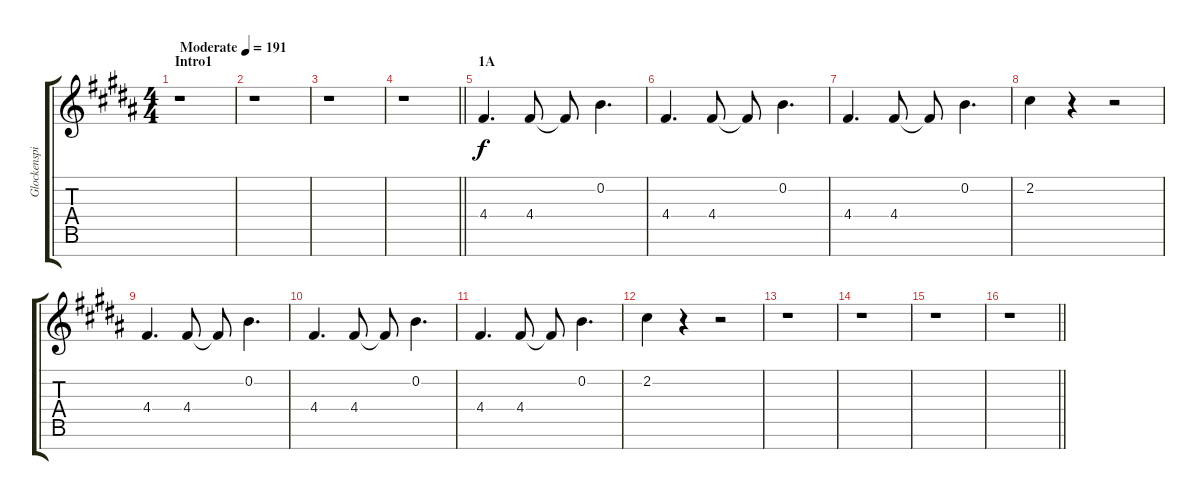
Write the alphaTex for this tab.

\track ("Glockenspiel" "Glockenspi") {instrument glockenspiel}
\staff {score tabs}
\tuning (E5 B4 G4 D4 A3 E3 B2) {hide}
\ts (4 4)
\section ("" "Intro1")
\tempo (191 "Moderate")
\clef g2
\ks b
r.1{dy f instrument glockenspiel} |
r.1 |
r.1 |
\barLineRight lightlight
r.1 |
\section ("" "1A")
4.4.4{d} 4.4.8 4.4{t}.8 0.2.4{d} |
4.4.4{d} 4.4.8 4.4{t}.8 0.2.4{d} |
4.4.4{d} 4.4.8 4.4{t}.8 0.2.4{d} |
2.2.4 r.4 r.2 |
4.4.4{d} 4.4.8 4.4{t}.8 0.2.4{d} |
4.4.4{d} 4.4.8 4.4{t}.8 0.2.4{d} |
4.4.4{d} 4.4.8 4.4{t}.8 0.2.4{d} |
2.2.4 r.4 r.2 |
r.1 |
r.1 |
r.1 |
\barLineRight lightlight
r.1
